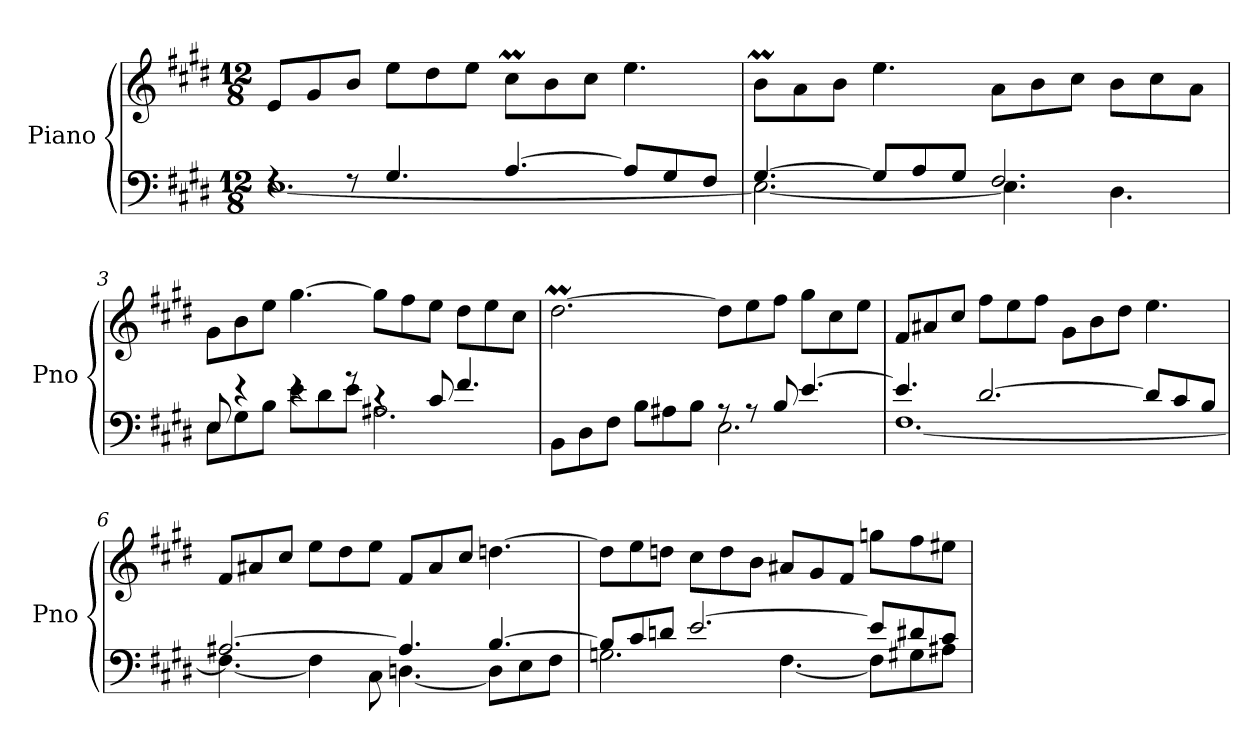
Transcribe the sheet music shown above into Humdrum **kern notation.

**kern	**kern
*part1	*part1
*staff2	*staff1
*I"Piano	*
*I'Pno	*
*clefF4	*clefG2
*k[f#c#g#d#]	*k[f#c#g#d#]
*M12/8	*M12/8
=1	=1
*^	*
4rF	[1.E	8e/L
.	.	8g#/
8rF	.	8b/J
4.G#/	.	8ee\L
.	.	8dd#\
.	.	8ee\J
[4.A/	.	8cc#M\L
.	.	8b\
.	.	8cc#\J
8A/L]	.	4.ee\
8G#/	.	.
8F#/J	.	.
=2	=2	=2
[4.G#/	2.E\_	8bM\L
.	.	8a\
.	.	8b\J
8G#/L]	.	4.ee\
8A/	.	.
8G#/J	.	.
2.F#/	4.E\]	8a\L
.	.	8b\
.	.	8cc#\J
.	4.D#\	8b\L
.	.	8cc#\
.	.	8a\J
=3	=3	=3
8E/	8E\L	8g#\L
4re	8G#\	8b\
.	8B\J	8ee\J
4re	8e\L	[4.gg#\
.	8d#\	.
8rg	8e\J	.
4rc	2.A#X\	8gg#\L]
.	.	8ff#\
8c#/	.	8ee\J
4.f#/	.	8dd#\L
.	.	8ee\
.	.	8cc#\J
!!LO:LB:g=z
=4	=4	=4
2.ryy	8BB\L	[2.dd#m\
.	8D#\	.
.	8F#\J	.
.	8B\L	.
.	8A#X\	.
.	8B\J	.
8rA	2.E\	8dd#\L]
8rA	.	8ee\
8B/	.	8ff#\J
[4.e/	.	8gg#\L
.	.	8cc#\
.	.	8ee\J
=5	=5	=5
4.e/]	[1.F#	8f#/L
.	.	8a#X/
.	.	8cc#/J
[2.d#/	.	8ff#\L
.	.	8ee\
.	.	8ff#\J
.	.	8g#\L
.	.	8b\
.	.	8dd#\J
8d#/L]	.	4.ee\
8c#/	.	.
8B/J	.	.
=6	=6	=6
[2.A#X/	4.F#\_	8f#/L
.	.	8a#X/
.	.	8cc#/J
.	4F#\]	8ee\L
.	.	8dd#\
.	8C#\	8ee\J
4.A#/]	[4.Dn\	8f#/L
.	.	8a#/
.	.	8cc#/J
[4.B/	8D\L]	[4.ddn\
.	8E\	.
.	8F#\J	.
!!LO:LB:g=z
=7	=7	=7
8B/L]	2.Gn\	8dd\L]
8c#/	.	8ee\
8dn/J	.	8ddn\J
[2.e/	.	8cc#\L
.	.	8dd\
.	.	8b\J
.	[4.F#\	8a#X/L
.	.	8g#/
.	.	8f#/J
8e/L]	8F#\L]	8ggn\L
8d#X/	8G#X\	8ff#\
8c#/J	8A#X\J	8ee#X\J
*v	*v	*
=	=
*-	*-
